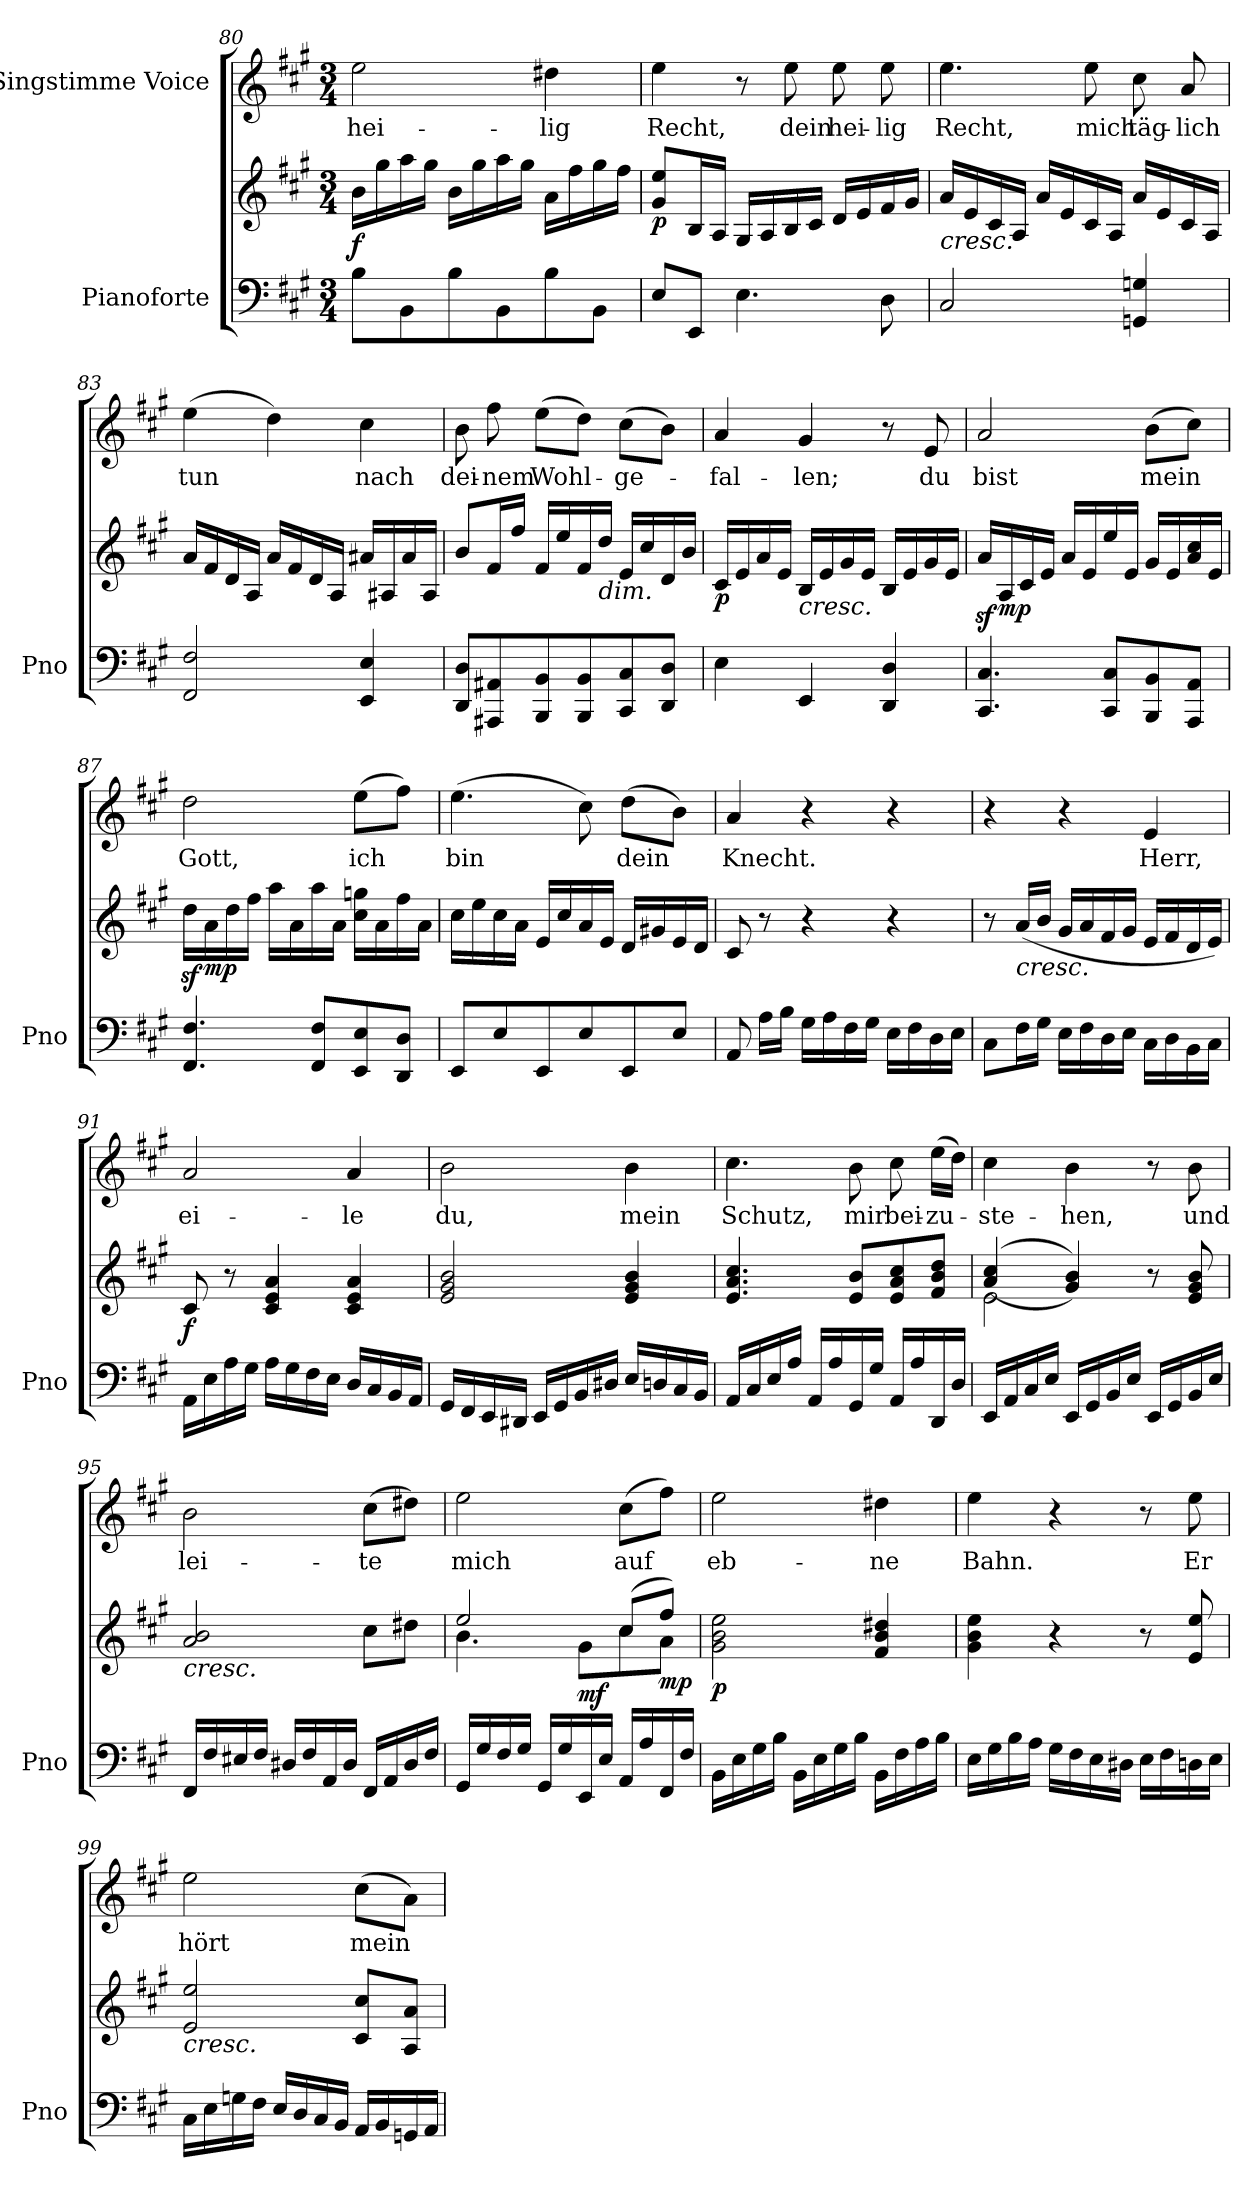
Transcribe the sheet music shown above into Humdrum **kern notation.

**kern	**kern	**dynam	**kern	**text
*part2	*part2	*part2	*part1	*part1
*staff3	*staff2	*staff2/3	*staff1	*staff1
*I"Pianoforte	*	*	*I"Singstimme Voice	*
*I'Pno	*	*	*	*
*clefF4	*clefG2	*	*clefG2	*
*k[f#c#g#]	*k[f#c#g#]	*	*k[f#c#g#]	*
*M3/4	*M3/4	*	*M3/4	*
=80	=80	=80	=80	=80
!	!	!LO:DY:b	!	!LO:LY:b
8B\L	16b\LL	f	2ee\	hei-
.	16gg#\	.	.	.
8BB\	16aa\	.	.	.
.	16gg#\JJ	.	.	.
8B\	16b\LL	.	.	.
.	16gg#\	.	.	.
8BB\	16aa\	.	.	.
.	16gg#\JJ	.	.	.
!	!	!	!	!LO:LY:b
8B\	16a\LL	.	4dd#X\	-lig
.	16ff#\	.	.	.
8BB\J	16gg#\	.	.	.
.	16ff#\JJ	.	.	.
!!LO:LB:g=z
=81	=81	=81	=81	=81
!	!	!LO:DY:b	!	!LO:LY:b
8E/L	8g#/ 8ee/L	p	4ee\	Recht,
8EE/J	16B/L	.	.	.
.	16A/JJ	.	.	.
4.E\	16G#/LL	.	8r	.
.	16A/	.	.	.
!	!	!	!	!LO:LY:b
.	16B/	.	8ee\	dein
.	16c#/JJ	.	.	.
!	!	!	!	!LO:LY:b
.	16d/LL	.	8ee\	hei-
.	16e/	.	.	.
!	!	!	!	!LO:LY:b
8D\	16f#/	.	8ee\	-lig
.	16g#/JJ	.	.	.
=82	=82	=82	=82	=82
!	!LO:TX:b:i:t=cresc.	!	!	!
!	!	!	!	!LO:LY:b
2C#/	16a/LL	.	4.ee\	Recht,
.	16e/	.	.	.
.	16c#/	.	.	.
.	16A/JJ	.	.	.
.	16a/LL	.	.	.
.	16e/	.	.	.
!	!	!	!	!LO:LY:b
.	16c#/	.	8ee\	mich
.	16A/JJ	.	.	.
!	!	!	!	!LO:LY:b
4GGn/ 4Gn/	16a/LL	.	8cc#\	täg-
.	16e/	.	.	.
!	!	!	!	!LO:LY:b
.	16c#/	.	8a/	-lich
.	16A/JJ	.	.	.
=83	=83	=83	=83	=83
!	!	!	!	!LO:LY:b
2FF#/ 2F#/	16a/LL	.	(>4ee\	tun
.	16f#/	.	.	.
.	16d/	.	.	.
.	16A/JJ	.	.	.
.	16a/LL	.	4dd\)	.
.	16f#/	.	.	.
.	16d/	.	.	.
.	16A/JJ	.	.	.
!	!	!	!	!LO:LY:b
4EE/ 4E/	16a#X/LL	.	4cc#\	nach
.	16A#X/	.	.	.
.	16a#/	.	.	.
.	16A#/JJ	.	.	.
=84	=84	=84	=84	=84
!	!	!	!	!LO:LY:b
8DD/ 8D/L	8b/L	.	8b\	dei-
!	!	!	!	!LO:LY:b
8AAA#X/ 8AA#X/	16f#/L	.	8ff#\	-nem
.	16ff#/JJ	.	.	.
!	!	!	!	!LO:LY:b
8BBB/ 8BB/	16f#/LL	.	(>8ee\L	Wohl-
.	16ee/	.	.	.
8BBB/ 8BB/	16f#/	.	8dd\J)	.
!	!LO:TX:b:i:t=dim.	!	!	!
.	16dd/JJ	.	.	.
!	!	!	!	!LO:LY:b
8CC#/ 8C#/	16e/LL	.	(>8cc#\L	-ge-
.	16cc#/	.	.	.
8DD/ 8D/J	16d/	.	8b\J)	.
.	16b/JJ	.	.	.
!!LO:LB:g=z
=85	=85	=85	=85	=85
!	!	!LO:DY:b	!	!LO:LY:b
4E\	16c#/LL	p	4a/	-fal-
.	16e/	.	.	.
.	16a/	.	.	.
.	16e/JJ	.	.	.
!	!LO:TX:b:i:t=cresc.	!	!	!
!	!	!	!	!LO:LY:b
4EE/	16B/LL	.	4g#/	-len;
.	16e/	.	.	.
.	16g#/	.	.	.
.	16e/JJ	.	.	.
4DD/ 4D/	16B/LL	.	8r	.
.	16e/	.	.	.
!	!	!	!	!LO:LY:b
.	16g#/	.	8e/	du
.	16e/JJ	.	.	.
=86	=86	=86	=86	=86
!	!	!	!	!LO:LY:b
4.CC#/ 4.C#/	16az</LL	.	2a/	bist
!	!	!LO:DY:b	!	!
.	16A/	mp	.	.
.	16c#/	.	.	.
.	16e/JJ	.	.	.
.	16a/LL	.	.	.
.	16e/	.	.	.
8CC#/ 8C#/L	16ee/	.	.	.
.	16e/JJ	.	.	.
!	!	!	!	!LO:LY:b
8BBB/ 8BB/	16g#/LL	.	(>8b\L	mein
.	16e/	.	.	.
8AAA/ 8AA/J	16a/ 16cc#/	.	8cc#\J)	.
.	16e/JJ	.	.	.
=87	=87	=87	=87	=87
!	!	!	!	!LO:LY:b
4.FF#/ 4.F#/	16ddz<\LL	.	2dd\	Gott,
!	!	!LO:DY:b	!	!
.	16a\	mp	.	.
.	16dd\	.	.	.
.	16ff#\JJ	.	.	.
.	16aa\LL	.	.	.
.	16a\	.	.	.
8FF#/ 8F#/L	16aa\	.	.	.
.	16a\JJ	.	.	.
!	!	!	!	!LO:LY:b
8EE/ 8E/	16cc#\ 16ggn\LL	.	(>8ee\L	ich
.	16a\	.	.	.
8DD/ 8D/J	16ff#\	.	8ff#\J)	.
.	16a\JJ	.	.	.
=88	=88	=88	=88	=88
!	!	!	!	!LO:LY:b
8EE/L	16cc#\LL	.	(>4.ee\	bin
.	16ee\	.	.	.
8E/	16cc#\	.	.	.
.	16a\JJ	.	.	.
8EE/	16e/LL	.	.	.
.	16cc#/	.	.	.
8E/	16a/	.	8cc#\)	.
.	16e/JJ	.	.	.
!	!	!	!	!LO:LY:b
8EE/	16d/LL	.	(>8dd\L	dein
.	16g#X/	.	.	.
8E/J	16e/	.	8b\J)	.
.	16d/JJ	.	.	.
!!LO:LB:g=z
=89	=89	=89	=89	=89
!	!	!	!	!LO:LY:b
8AA/	8c#/	.	4a/	Knecht.
16A\LL	8r	.	.	.
16B\JJ	.	.	.	.
16G#\LL	4r	.	4r	.
16A\	.	.	.	.
16F#\	.	.	.	.
16G#\JJ	.	.	.	.
16E\LL	4r	.	4r	.
16F#\	.	.	.	.
16D\	.	.	.	.
16E\JJ	.	.	.	.
=90	=90	=90	=90	=90
8C#\L	8r	.	4r	.
!	!LO:TX:b:i:t=cresc.	!	!	!
16F#\L	(<16a/LL	.	.	.
16G#\JJ	16b/JJ	.	.	.
16E\LL	16g#/LL	.	4r	.
16F#\	16a/	.	.	.
16D\	16f#/	.	.	.
16E\JJ	16g#/JJ	.	.	.
!	!	!	!	!LO:LY:b
16C#\LL	16e/LL	.	4e/	Herr,
16D\	16f#/	.	.	.
16BB\	16d/	.	.	.
16C#\JJ	16e/JJ)	.	.	.
=91	=91	=91	=91	=91
!	!	!LO:DY:b	!	!LO:LY:b
16AA\LL	8c#/	f	2a/	ei-
16E\	.	.	.	.
16A\	8r	.	.	.
16G#\JJ	.	.	.	.
16A\LL	4c#/ 4e/ 4a/	.	.	.
16G#\	.	.	.	.
16F#\	.	.	.	.
16E\JJ	.	.	.	.
!	!	!	!	!LO:LY:b
16D/LL	4c#/ 4e/ 4a/	.	4a/	-le
16C#/	.	.	.	.
16BB/	.	.	.	.
16AA/JJ	.	.	.	.
=92	=92	=92	=92	=92
!	!	!	!	!LO:LY:b
16GG#/LL	2e/ 2g#/ 2b/	.	2b\	du,
16FF#/	.	.	.	.
16EE/	.	.	.	.
16DD#X/JJ	.	.	.	.
16EE/LL	.	.	.	.
16GG#/	.	.	.	.
16BB/	.	.	.	.
16D#X/JJ	.	.	.	.
!	!	!	!	!LO:LY:b
16E/LL	4e/ 4g#/ 4b/	.	4b\	mein
16Dn/	.	.	.	.
16C#/	.	.	.	.
16BB/JJ	.	.	.	.
!!LO:LB:g=z
=93	=93	=93	=93	=93
!	!	!	!	!LO:LY:b
16AA/LL	4.e/ 4.a/ 4.cc#/	.	4.cc#\	Schutz,
16C#/	.	.	.	.
16E/	.	.	.	.
16A/JJ	.	.	.	.
16AA/LL	.	.	.	.
16A/	.	.	.	.
!	!	!	!	!LO:LY:b
16GG#/	8e/ 8b/L	.	8b\	mir
16G#/JJ	.	.	.	.
!	!	!	!	!LO:LY:b
16AA/LL	8e/ 8a/ 8cc#/	.	8cc#\	bei-
16A/	.	.	.	.
!	!	!	!	!LO:LY:b
16DD/	8f#/ 8b/ 8dd/J	.	(>16ee\LL	-zu-
16D/JJ	.	.	16dd\JJ)	.
=94	=94	=94	=94	=94
*	*^	*	*	*
!	!	!	!	!	!LO:LY:b
16EE/LL	(>(>4a/ 4cc#/	2e\	.	4cc#\	-ste-
16AA/	.	.	.	.	.
16C#/	.	.	.	.	.
16E/JJ	.	.	.	.	.
!	!	!	!	!	!LO:LY:b
16EE/LL	4g#/ 4b/))	.	.	4b\	-hen,
16GG#/	.	.	.	.	.
16BB/	.	.	.	.	.
16E/JJ	.	.	.	.	.
16EE/LL	8r	4ryy	.	8r	.
16GG#/	.	.	.	.	.
!	!	!	!	!	!LO:LY:b
16BB/	8e/ 8g#/ 8b/	.	.	8b\	und
16E/JJ	.	.	.	.	.
*	*v	*v	*	*	*
=95	=95	=95	=95	=95
!	!LO:TX:b:i:t=cresc.	!	!	!
!	!	!	!	!LO:LY:b
16FF#/LL	2a/ 2b/	.	2b\	lei-
16F#/	.	.	.	.
16E#X/	.	.	.	.
16F#/JJ	.	.	.	.
16D#X/LL	.	.	.	.
16F#/	.	.	.	.
16AA/	.	.	.	.
16D#/JJ	.	.	.	.
!	!	!	!	!LO:LY:b
16FF#/LL	8cc#\L	.	(>8cc#\L	-te
16AA/	.	.	.	.
16D#/	8dd#X\J	.	8dd#X\J)	.
16F#/JJ	.	.	.	.
=96	=96	=96	=96	=96
*	*^	*	*	*
!	!	!	!	!	!LO:LY:b
16GG#/LL	2ee/	4.b\	.	2ee\	mich
16G#/	.	.	.	.	.
16F#/	.	.	.	.	.
16G#/JJ	.	.	.	.	.
16GG#/LL	.	.	.	.	.
16G#/	.	.	.	.	.
!	!	!	!LO:DY:b	!	!
16EE/	.	8g#\L	mf	.	.
16E/JJ	.	.	.	.	.
!	!	!	!LO:DY:b	!	!LO:LY:b
!	!	!	!LO:DY:n=1:b	!	!
16AA/LL	(>8cc#/L	8cc#\	mp mp	(>8cc#\L	auf
16A/	.	.	.	.	.
!	!	!	!LO:DY:n=2:b	!	!
16FF#/	8ff#/J)	8a\J	mp	8ff#\J)	.
16F#/JJ	.	.	.	.	.
*	*v	*v	*	*	*
!!LO:PB:g=z
=97	=97	=97	=97	=97
!	!	!LO:DY:b	!	!LO:LY:b
16BB\LL	2g#\ 2b\ 2ee\	p	2ee\	eb-
16E\	.	.	.	.
16G#\	.	.	.	.
16B\JJ	.	.	.	.
16BB\LL	.	.	.	.
16E\	.	.	.	.
16G#\	.	.	.	.
16B\JJ	.	.	.	.
!	!	!	!	!LO:LY:b
16BB\LL	4f#/ 4b/ 4dd#X/	.	4dd#X\	-ne
16F#\	.	.	.	.
16A\	.	.	.	.
16B\JJ	.	.	.	.
=98	=98	=98	=98	=98
!	!	!	!	!LO:LY:b
16E\LL	4g#\ 4b\ 4ee\	.	4ee\	Bahn.
16G#\	.	.	.	.
16B\	.	.	.	.
16A\JJ	.	.	.	.
16G#\LL	4r	.	4r	.
16F#\	.	.	.	.
16E\	.	.	.	.
16D#X\JJ	.	.	.	.
16E\LL	8r	.	8r	.
16F#\	.	.	.	.
!	!	!	!	!LO:LY:b
16Dn\	8e/ 8ee/	.	8ee\	Er
16E\JJ	.	.	.	.
=99	=99	=99	=99	=99
!	!LO:TX:b:i:t=cresc.	!	!	!
!	!	!	!	!LO:LY:b
16C#\LL	2e/ 2ee/	.	2ee\	hört
16E\	.	.	.	.
16Gn\	.	.	.	.
16F#\JJ	.	.	.	.
16E/LL	.	.	.	.
16D/	.	.	.	.
16C#/	.	.	.	.
16BB/JJ	.	.	.	.
!	!	!	!	!LO:LY:b
16AA/LL	8c#/ 8cc#/L	.	(>8cc#\L	mein
16BB/	.	.	.	.
16GGn/	8A/ 8a/J	.	8a\J)	.
16AA/JJ	.	.	.	.
=	=	=	=	=
*-	*-	*-	*-	*-
